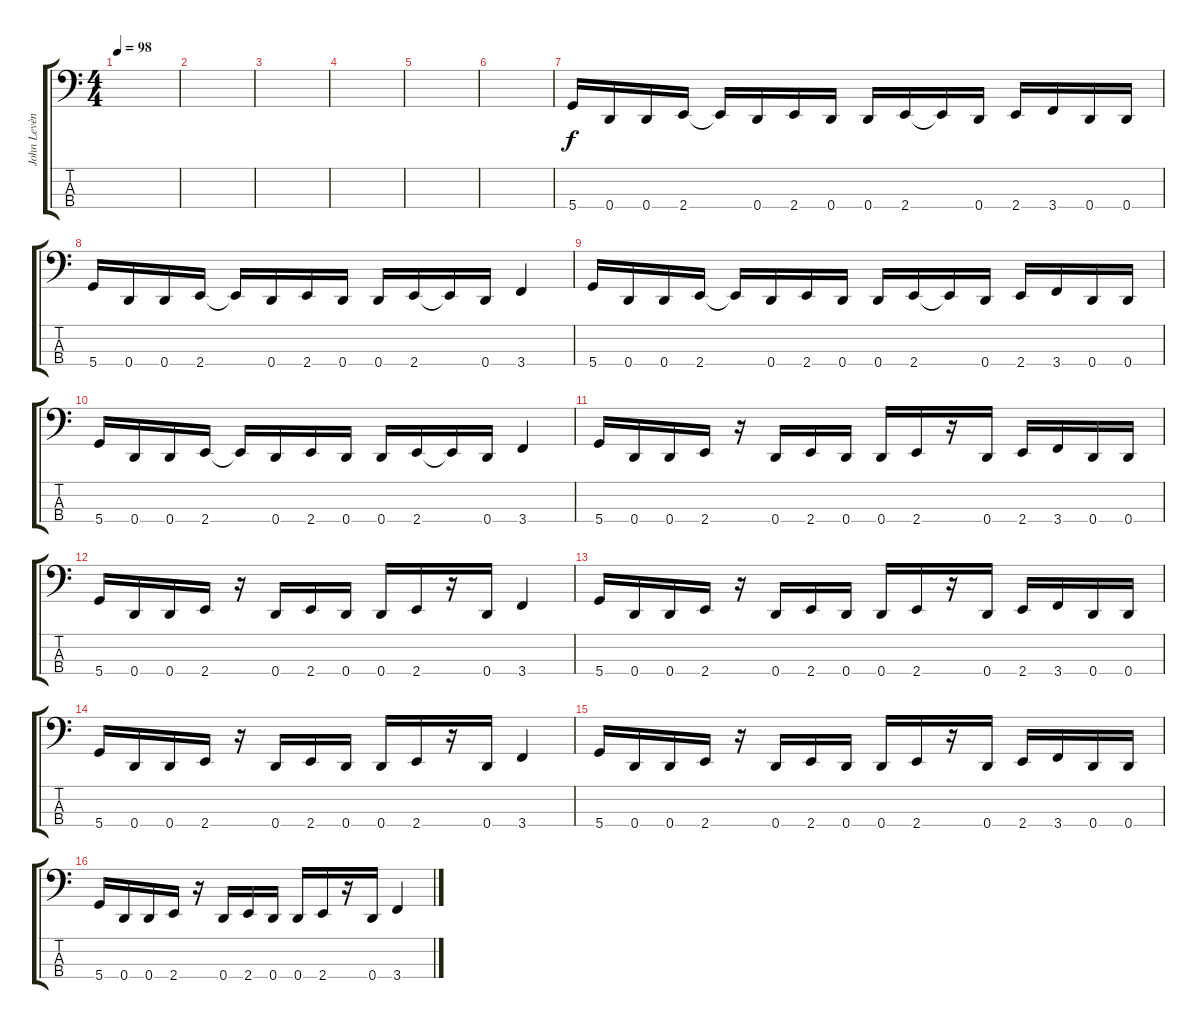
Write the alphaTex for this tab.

\track ("John Levèn" "John Levèn") {instrument electricbassfinger}
\staff {score tabs}
\tuning (G2 D2 A1 D1) {hide}
\ts (4 4)
\tempo 98
\clef f4
\ks c
|
|
|
|
|
|
5.4.16 0.4.16 0.4.16 2.4.16 2.4{t}.16 0.4.16 2.4.16 0.4.16 0.4.16 2.4.16 2.4{t}.16 0.4.16 2.4.16 3.4.16 0.4.16 0.4.16 |
5.4.16 0.4.16 0.4.16 2.4.16 2.4{t}.16 0.4.16 2.4.16 0.4.16 0.4.16 2.4.16 2.4{t}.16 0.4.16 3.4.4 |
5.4.16 0.4.16 0.4.16 2.4.16 2.4{t}.16 0.4.16 2.4.16 0.4.16 0.4.16 2.4.16 2.4{t}.16 0.4.16 2.4.16 3.4.16 0.4.16 0.4.16 |
5.4.16 0.4.16 0.4.16 2.4.16 2.4{t}.16 0.4.16 2.4.16 0.4.16 0.4.16 2.4.16 2.4{t}.16 0.4.16 3.4.4 |
5.4.16 0.4.16 0.4.16 2.4.16 r.16 0.4.16 2.4.16 0.4.16 0.4.16 2.4.16 r.16 0.4.16 2.4.16 3.4.16 0.4.16 0.4.16 |
5.4.16 0.4.16 0.4.16 2.4.16 r.16 0.4.16 2.4.16 0.4.16 0.4.16 2.4.16 r.16 0.4.16 3.4.4 |
5.4.16 0.4.16 0.4.16 2.4.16 r.16 0.4.16 2.4.16 0.4.16 0.4.16 2.4.16 r.16 0.4.16 2.4.16 3.4.16 0.4.16 0.4.16 |
5.4.16 0.4.16 0.4.16 2.4.16 r.16 0.4.16 2.4.16 0.4.16 0.4.16 2.4.16 r.16 0.4.16 3.4.4 |
5.4.16 0.4.16 0.4.16 2.4.16 r.16 0.4.16 2.4.16 0.4.16 0.4.16 2.4.16 r.16 0.4.16 2.4.16 3.4.16 0.4.16 0.4.16 |
5.4.16 0.4.16 0.4.16 2.4.16 r.16 0.4.16 2.4.16 0.4.16 0.4.16 2.4.16 r.16 0.4.16 3.4.4
